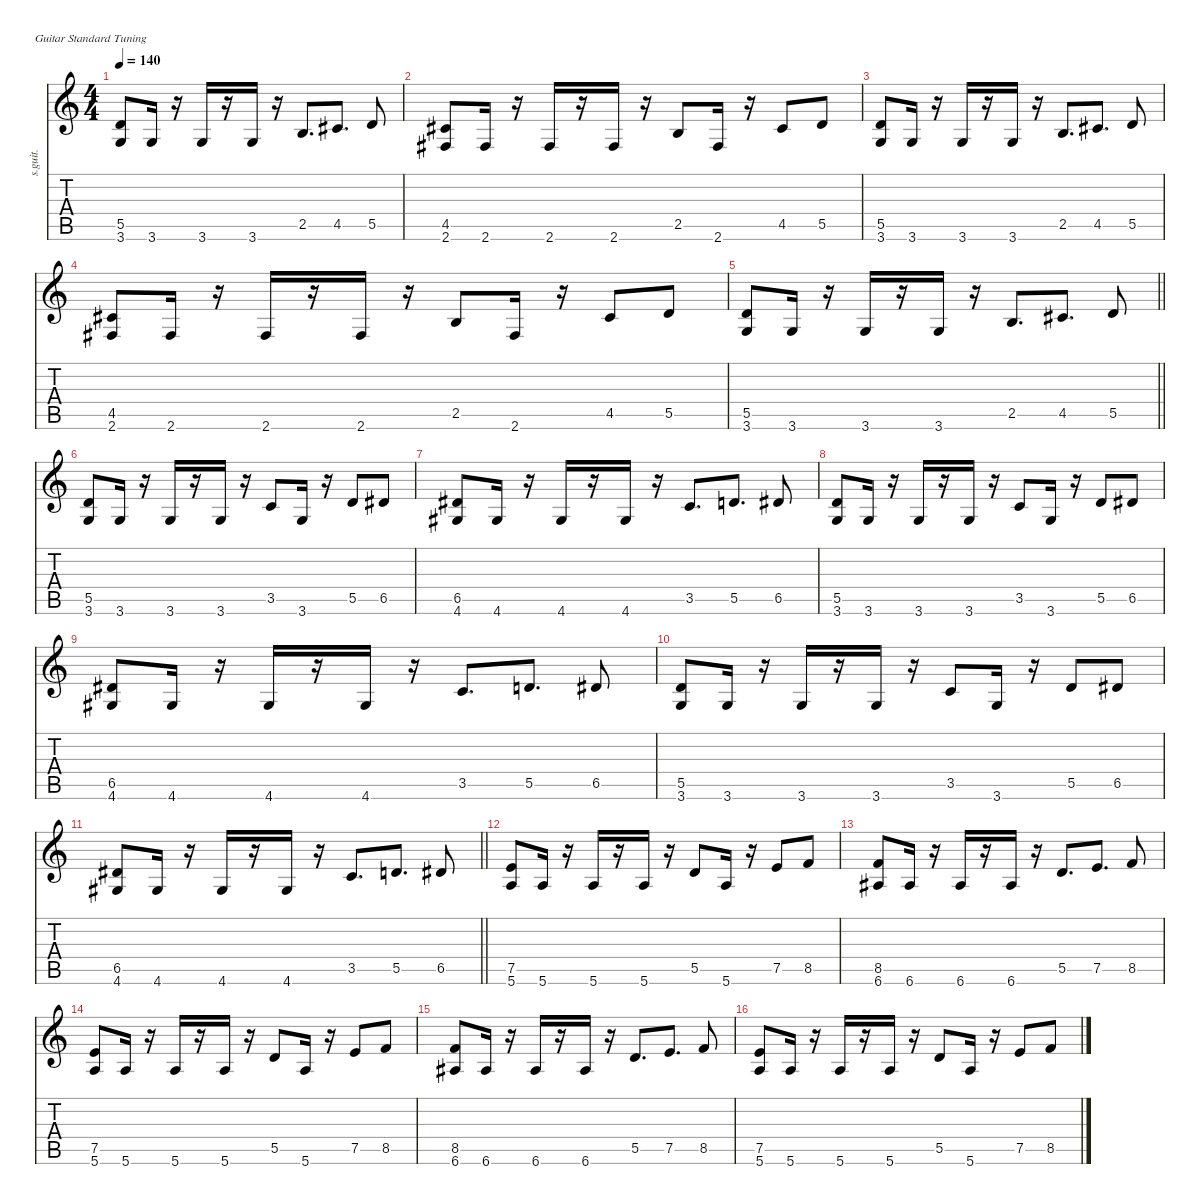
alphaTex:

\defaultSystemsLayout 4
\hideDynamics
\bracketExtendMode nobrackets
\otherSystemsTrackNameOrientation horizontal
\track ("gtr. III" "s.guit.") {defaultSystemsLayout 8 instrument acousticguitarsteel}
\staff {score tabs}
\tuning (E4 B3 G3 D3 A2 E2)
\ts (4 4)
\tempo 140
\clef g2
\ks c
(5.5 3.6).8{dy f beam Up} 3.6.16{beam Up} r.16{beam Up} 3.6.16{beam Up} r.16{beam Up} 3.6.16{beam Up} r.16{beam Up} 2.5.8{d beam Up} 4.5{acc #}.8{d beam Up} 5.5.8{beam Up} |
(4.5{acc #} 2.6{acc #}).8{beam Up} 2.6{acc #}.16{beam Up} r.16{beam Up} 2.6{acc #}.16{beam Up} r.16{beam Up} 2.6{acc #}.16{beam Up} r.16{beam Up} 2.5.8{beam Up} 2.6{acc #}.16{beam Up} r.16{beam Up} 4.5{acc #}.8{beam Up} 5.5.8{beam Up} |
(5.5 3.6).8{beam Up} 3.6.16{beam Up} r.16{beam Up} 3.6.16{beam Up} r.16{beam Up} 3.6.16{beam Up} r.16{beam Up} 2.5.8{d beam Up} 4.5{acc #}.8{d beam Up} 5.5.8{beam Up} |
(4.5{acc #} 2.6{acc #}).8{beam Up} 2.6{acc #}.16{beam Up} r.16{beam Up} 2.6{acc #}.16{beam Up} r.16{beam Up} 2.6{acc #}.16{beam Up} r.16{beam Up} 2.5.8{beam Up} 2.6{acc #}.16{beam Up} r.16{beam Up} 4.5{acc #}.8{beam Up} 5.5.8{beam Up} |
\barLineRight lightlight
(5.5 3.6).8{beam Up} 3.6.16{beam Up} r.16{beam Up} 3.6.16{beam Up} r.16{beam Up} 3.6.16{beam Up} r.16{beam Up} 2.5.8{d beam Up} 4.5{acc #}.8{d beam Up} 5.5.8{beam Up} |
(5.5 3.6).8{beam Up} 3.6.16{beam Up} r.16{beam Up} 3.6.16{beam Up} r.16{beam Up} 3.6.16{beam Up} r.16{beam Up} 3.5.8{beam Up} 3.6.16{beam Up} r.16{beam Up} 5.5.8{beam Up} 6.5{acc #}.8{beam Up} |
(6.5{acc #} 4.6{acc #}).8{beam Up} 4.6{acc #}.16{beam Up} r.16{beam Up} 4.6{acc #}.16{beam Up} r.16{beam Up} 4.6{acc #}.16{beam Up} r.16{beam Up} 3.5.8{d beam Up} 5.5.8{d beam Up} 6.5{acc #}.8{beam Up} |
(5.5 3.6).8{beam Up} 3.6.16{beam Up} r.16{beam Up} 3.6.16{beam Up} r.16{beam Up} 3.6.16{beam Up} r.16{beam Up} 3.5.8{beam Up} 3.6.16{beam Up} r.16{beam Up} 5.5.8{beam Up} 6.5{acc #}.8{beam Up} |
(6.5{acc #} 4.6{acc #}).8{beam Up} 4.6{acc #}.16{beam Up} r.16{beam Up} 4.6{acc #}.16{beam Up} r.16{beam Up} 4.6{acc #}.16{beam Up} r.16{beam Up} 3.5.8{d beam Up} 5.5.8{d beam Up} 6.5{acc #}.8{beam Up} |
(5.5 3.6).8{beam Up} 3.6.16{beam Up} r.16{beam Up} 3.6.16{beam Up} r.16{beam Up} 3.6.16{beam Up} r.16{beam Up} 3.5.8{beam Up} 3.6.16{beam Up} r.16{beam Up} 5.5.8{beam Up} 6.5{acc #}.8{beam Up} |
\barLineRight lightlight
(6.5{acc #} 4.6{acc #}).8{beam Up} 4.6{acc #}.16{beam Up} r.16{beam Up} 4.6{acc #}.16{beam Up} r.16{beam Up} 4.6{acc #}.16{beam Up} r.16{beam Up} 3.5.8{d beam Up} 5.5.8{d beam Up} 6.5{acc #}.8{beam Up} |
(7.5 5.6).8{beam Up} 5.6.16{beam Up} r.16{beam Up} 5.6.16{beam Up} r.16{beam Up} 5.6.16{beam Up} r.16{beam Up} 5.5.8{beam Up} 5.6.16{beam Up} r.16{beam Up} 7.5.8{beam Up} 8.5.8{beam Up} |
(8.5 6.6{acc #}).8{beam Up} 6.6{acc #}.16{beam Up} r.16{beam Up} 6.6{acc #}.16{beam Up} r.16{beam Up} 6.6{acc #}.16{beam Up} r.16{beam Up} 5.5.8{d beam Up} 7.5.8{d beam Up} 8.5.8{beam Up} |
(7.5 5.6).8{beam Up} 5.6.16{beam Up} r.16{beam Up} 5.6.16{beam Up} r.16{beam Up} 5.6.16{beam Up} r.16{beam Up} 5.5.8{beam Up} 5.6.16{beam Up} r.16{beam Up} 7.5.8{beam Up} 8.5.8{beam Up} |
(8.5 6.6{acc #}).8{beam Up} 6.6{acc #}.16{beam Up} r.16{beam Up} 6.6{acc #}.16{beam Up} r.16{beam Up} 6.6{acc #}.16{beam Up} r.16{beam Up} 5.5.8{d beam Up} 7.5.8{d beam Up} 8.5.8{beam Up} |
(7.5 5.6).8{beam Up} 5.6.16{beam Up} r.16{beam Up} 5.6.16{beam Up} r.16{beam Up} 5.6.16{beam Up} r.16{beam Up} 5.5.8{beam Up} 5.6.16{beam Up} r.16{beam Up} 7.5.8{beam Up} 8.5.8{beam Up}
